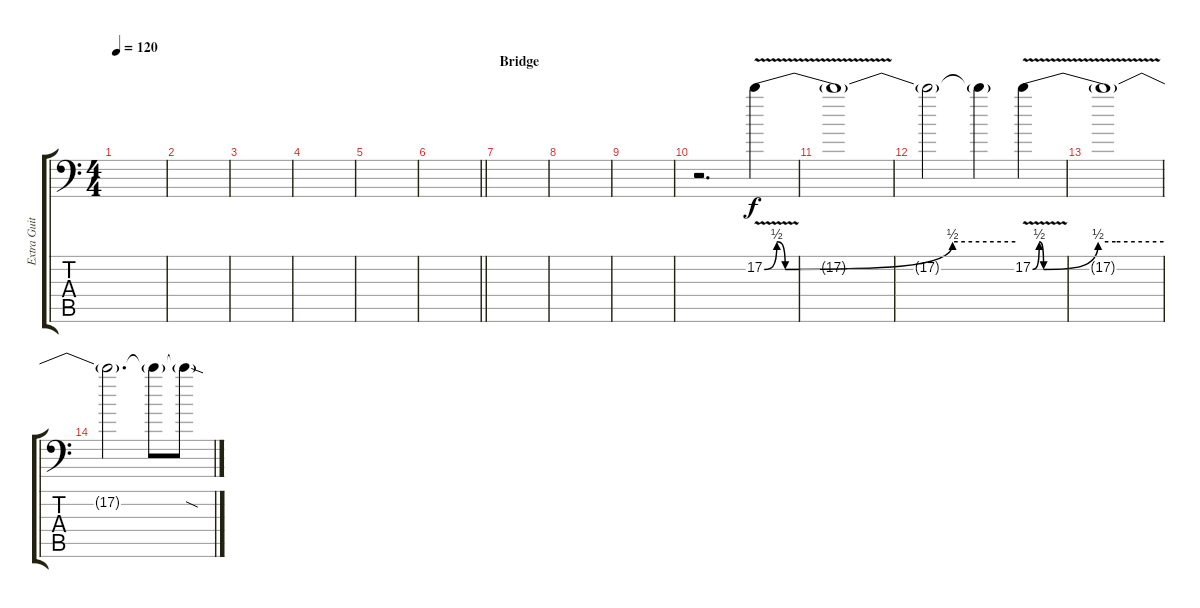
\track ("Extra Guitar" "Extra Guit") {instrument distortionguitar}
\staff {score tabs}
\tuning (C4 G3 Eb3 Bb2 F2 Bb1) {hide}
\ts (4 4)
\tempo 120
\clef f4
\ks c
|
|
|
|
|
\barLineRight lightlight
|
\section ("" "Bridge")
|
|
|
r.2{d} 17.2{be (custom 0 0 3 2 5 0 45 2 60 2) v}.4 |
17.2{t}.1 |
17.2{t}.2 17.2{t}.4 17.2{be (custom 0 0 3 2 5 0 30 2 38 2 60 2) v}.4 |
17.2{t}.1 |
17.2{t}.2{d} 17.2{t}.8 17.2{sod t}.8
